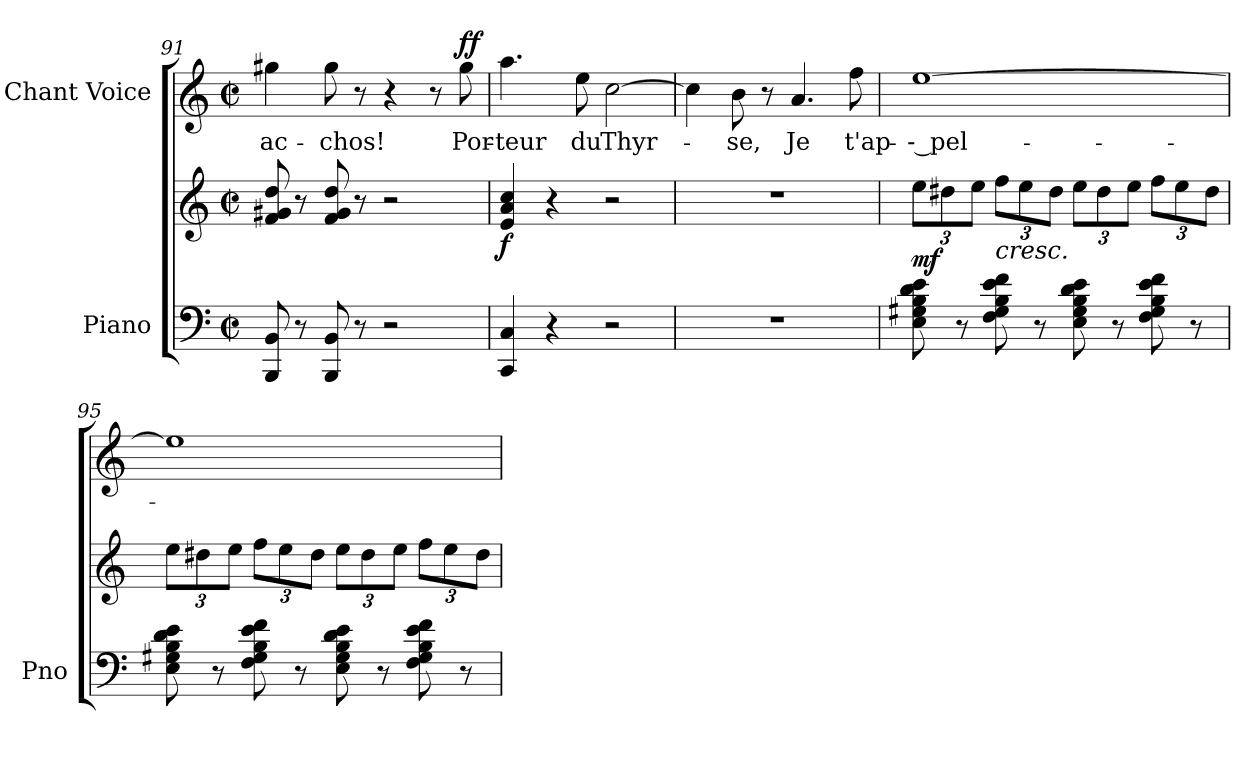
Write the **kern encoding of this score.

**kern	**kern	**dynam	**kern	**text	**dynam
*part2	*part2	*part2	*part1	*part1	*part1
*staff3	*staff2	*staff2/3	*staff1	*staff1	*staff1
*I"Piano	*	*	*I"Chant Voice	*	*
*I'Pno	*	*	*	*	*
*clefF4	*clefG2	*	*clefG2	*	*
*k[]	*k[]	*	*k[]	*	*
*M2/2	*M2/2	*	*M2/2	*	*
*met(c|)	*met(c|)	*	*met(c|)	*	*
=91	=91	=91	=91	=91	=91
!	!	!LO:DY:b	!	!LO:LY:b	!
!	!	!LO:DY:n=1:b	!	!	!
8BBB/ 8BB/	8f/ 8g#X/ 8dd/	other-dynamics f	4gg#X\	-ac-	.
8r	8r	.	.	.	.
!	!	!	!	!LO:LY:b	!
8BBB/ 8BB/	8f/ 8g#/ 8dd/	.	8gg#\	-chos!	.
8r	8r	.	8r	.	.
2r	2r	.	4r	.	.
.	.	.	8r	.	.
!	!	!	!	!LO:LY:b	!LO:DY:a
.	.	.	8gg#\	Por-	ff
=92	=92	=92	=92	=92	=92
!	!	!LO:DY:b	!	!LO:LY:b	!
4CC/ 4C/	4e/ 4a/ 4cc/	f	4.aa\	-teur	.
4r	4r	.	.	.	.
!	!	!	!	!LO:LY:b	!
.	.	.	8ee\	du	.
!	!	!	!	!LO:LY:b	!
2r	2r	.	[2cc\	Thyr-	.
=93	=93	=93	=93	=93	=93
1r	1r	.	4cc\]	.	.
!	!	!	!	!LO:LY:b	!
.	.	.	8b\	-se,	.
.	.	.	8r	.	.
!	!	!	!	!LO:LY:b	!
.	.	.	4.a/	Je	.
!	!	!	!	!LO:LY:b	!
.	.	.	8ff\	t'ap-	.
!!LO:LB:g=z
=94	=94	=94	=94	=94	=94
*	*Xbrackettup	*	*	*	*
!	!	!LO:DY:b	!	!LO:LY:b	!
8E\ 8G#X\ 8B\ 8d\ 8e\	12ee\L	mf	[1ee	-- pel-	.
.	12dd#X\	.	.	.	.
8r	.	.	.	.	.
.	12ee\J	.	.	.	.
!	!LO:TX:b:i:t=cresc.	!	!	!	!
8F\ 8G#\ 8B\ 8e\ 8f\	12ff\L	.	.	.	.
.	12ee\	.	.	.	.
8r	.	.	.	.	.
.	12dd#\J	.	.	.	.
8E\ 8G#\ 8B\ 8d\ 8e\	12ee\L	.	.	.	.
.	12dd#\	.	.	.	.
8r	.	.	.	.	.
.	12ee\J	.	.	.	.
8F\ 8G#\ 8B\ 8e\ 8f\	12ff\L	.	.	.	.
.	12ee\	.	.	.	.
8r	.	.	.	.	.
.	12dd#\J	.	.	.	.
=95	=95	=95	=95	=95	=95
8E\ 8G#X\ 8B\ 8d\ 8e\	12ee\L	.	1ee]	.	.
.	12dd#X\	.	.	.	.
8r	.	.	.	.	.
.	12ee\J	.	.	.	.
8F\ 8G#\ 8B\ 8e\ 8f\	12ff\L	.	.	.	.
.	12ee\	.	.	.	.
8r	.	.	.	.	.
.	12dd#\J	.	.	.	.
8E\ 8G#\ 8B\ 8d\ 8e\	12ee\L	.	.	.	.
.	12dd#\	.	.	.	.
8r	.	.	.	.	.
.	12ee\J	.	.	.	.
8F\ 8G#\ 8B\ 8e\ 8f\	12ff\L	.	.	.	.
.	12ee\	.	.	.	.
8r	.	.	.	.	.
.	12dd#\J	.	.	.	.
=	=	=	=	=	=
*-	*-	*-	*-	*-	*-
